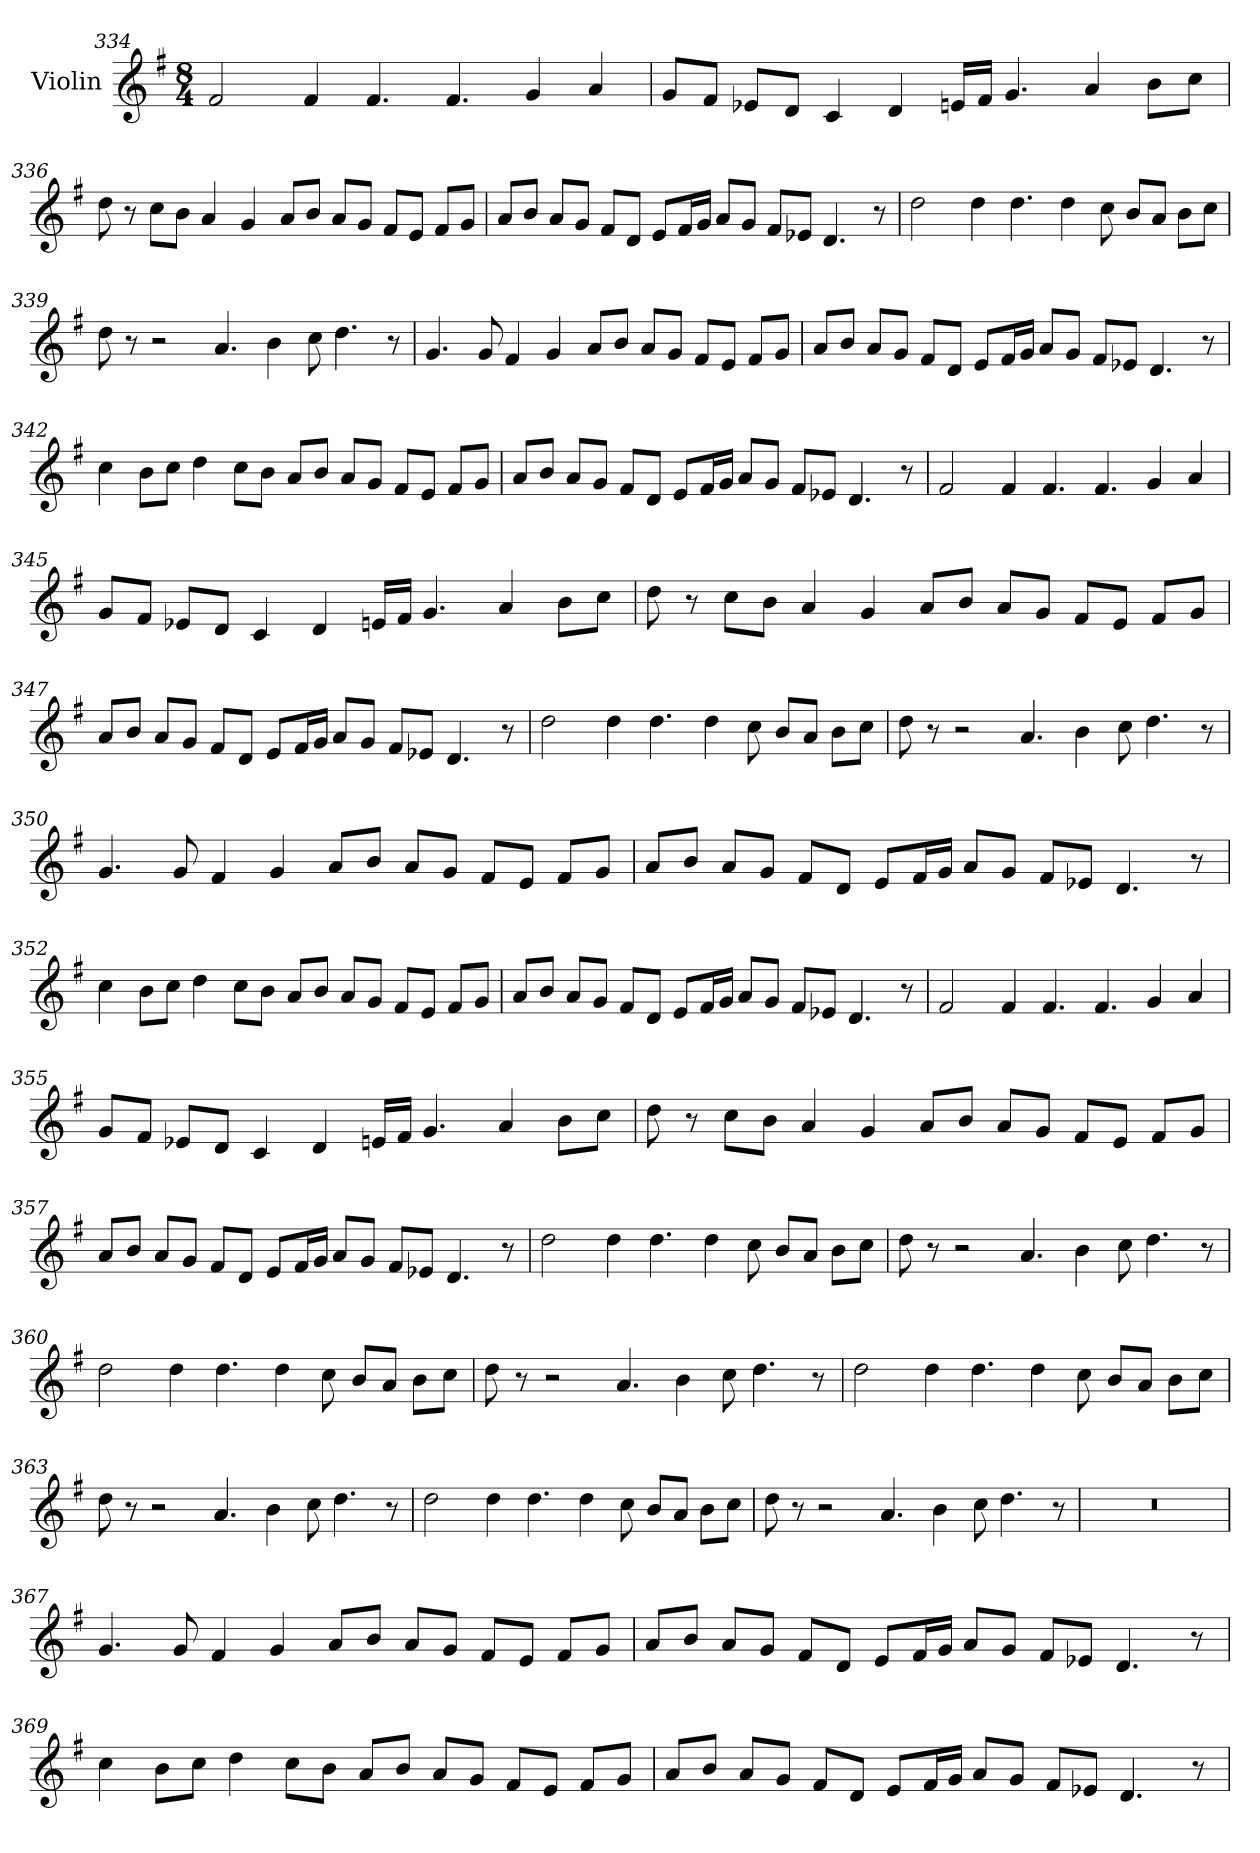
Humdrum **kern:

**kern
*part1
*staff1
*I"Violin
*clefG2
*k[f#]
*G:
*M8/4
=334
2f#/
4f#/
4.f#/
4.f#/
4g/
4a/
!!LO:LB:g=z
=335
8g/L
8f#/J
8e-X/L
8d/J
4c/
4d/
16en/LL
16f#/JJ
4.g/
4a/
8b\L
8cc\J
=336
8dd\
8r
8cc\L
8b\J
4a/
4g/
8a/L
8b/J
8a/L
8g/J
8f#/L
8e/J
8f#/L
8g/J
!!LO:LB:g=z
=337
8a/L
8b/J
8a/L
8g/J
8f#/L
8d/J
8e/L
16f#/L
16g/JJ
8a/L
8g/J
8f#/L
8e-X/J
4.d/
8r
=338
2dd\
4dd\
4.dd\
4dd\
8cc\
8b/L
8a/J
8b\L
8cc\J
!!LO:PB:g=z
=339
8dd\
8r
2r
4.a/
4b\
8cc\
4.dd\
8r
=340
4.g/
8g/
4f#/
4g/
8a/L
8b/J
8a/L
8g/J
8f#/L
8e/J
8f#/L
8g/J
!!LO:LB:g=z
=341
8a/L
8b/J
8a/L
8g/J
8f#/L
8d/J
8e/L
16f#/L
16g/JJ
8a/L
8g/J
8f#/L
8e-X/J
4.d/
8r
=342
4cc\
8b\L
8cc\J
4dd\
8cc\L
8b\J
8a/L
8b/J
8a/L
8g/J
8f#/L
8e/J
8f#/L
8g/J
!!LO:LB:g=z
=343
8a/L
8b/J
8a/L
8g/J
8f#/L
8d/J
8e/L
16f#/L
16g/JJ
8a/L
8g/J
8f#/L
8e-X/J
4.d/
8r
=344
2f#/
4f#/
4.f#/
4.f#/
4g/
4a/
!!LO:LB:g=z
=345
8g/L
8f#/J
8e-X/L
8d/J
4c/
4d/
16en/LL
16f#/JJ
4.g/
4a/
8b\L
8cc\J
=346
8dd\
8r
8cc\L
8b\J
4a/
4g/
8a/L
8b/J
8a/L
8g/J
8f#/L
8e/J
8f#/L
8g/J
!!LO:LB:g=z
=347
8a/L
8b/J
8a/L
8g/J
8f#/L
8d/J
8e/L
16f#/L
16g/JJ
8a/L
8g/J
8f#/L
8e-X/J
4.d/
8r
=348
2dd\
4dd\
4.dd\
4dd\
8cc\
8b/L
8a/J
8b\L
8cc\J
!!LO:LB:g=z
=349
8dd\
8r
2r
4.a/
4b\
8cc\
4.dd\
8r
=350
4.g/
8g/
4f#/
4g/
8a/L
8b/J
8a/L
8g/J
8f#/L
8e/J
8f#/L
8g/J
!!LO:LB:g=z
=351
8a/L
8b/J
8a/L
8g/J
8f#/L
8d/J
8e/L
16f#/L
16g/JJ
8a/L
8g/J
8f#/L
8e-X/J
4.d/
8r
=352
4cc\
8b\L
8cc\J
4dd\
8cc\L
8b\J
8a/L
8b/J
8a/L
8g/J
8f#/L
8e/J
8f#/L
8g/J
!!LO:LB:g=z
=353
8a/L
8b/J
8a/L
8g/J
8f#/L
8d/J
8e/L
16f#/L
16g/JJ
8a/L
8g/J
8f#/L
8e-X/J
4.d/
8r
=354
2f#/
4f#/
4.f#/
4.f#/
4g/
4a/
!!LO:PB:g=z
=355
8g/L
8f#/J
8e-X/L
8d/J
4c/
4d/
16en/LL
16f#/JJ
4.g/
4a/
8b\L
8cc\J
=356
8dd\
8r
8cc\L
8b\J
4a/
4g/
8a/L
8b/J
8a/L
8g/J
8f#/L
8e/J
8f#/L
8g/J
!!LO:LB:g=z
=357
8a/L
8b/J
8a/L
8g/J
8f#/L
8d/J
8e/L
16f#/L
16g/JJ
8a/L
8g/J
8f#/L
8e-X/J
4.d/
8r
=358
2dd\
4dd\
4.dd\
4dd\
8cc\
8b/L
8a/J
8b\L
8cc\J
!!LO:LB:g=z
=359
8dd\
8r
2r
4.a/
4b\
8cc\
4.dd\
8r
=360
2dd\
4dd\
4.dd\
4dd\
8cc\
8b/L
8a/J
8b\L
8cc\J
=361
8dd\
8r
2r
4.a/
4b\
8cc\
4.dd\
8r
!!LO:LB:g=z
=362
2dd\
4dd\
4.dd\
4dd\
8cc\
8b/L
8a/J
8b\L
8cc\J
=363
8dd\
8r
2r
4.a/
4b\
8cc\
4.dd\
8r
=364
2dd\
4dd\
4.dd\
4dd\
8cc\
8b/L
8a/J
8b\L
8cc\J
!!LO:LB:g=z
=365
8dd\
8r
2r
4.a/
4b\
8cc\
4.dd\
8r
=366
0r
=367
4.g/
8g/
4f#/
4g/
8a/L
8b/J
8a/L
8g/J
8f#/L
8e/J
8f#/L
8g/J
!!LO:LB:g=z
=368
8a/L
8b/J
8a/L
8g/J
8f#/L
8d/J
8e/L
16f#/L
16g/JJ
8a/L
8g/J
8f#/L
8e-X/J
4.d/
8r
=369
4cc\
8b\L
8cc\J
4dd\
8cc\L
8b\J
8a/L
8b/J
8a/L
8g/J
8f#/L
8e/J
8f#/L
8g/J
!!LO:LB:g=z
=370
8a/L
8b/J
8a/L
8g/J
8f#/L
8d/J
8e/L
16f#/L
16g/JJ
8a/L
8g/J
8f#/L
8e-X/J
4.d/
8r
=
*-
